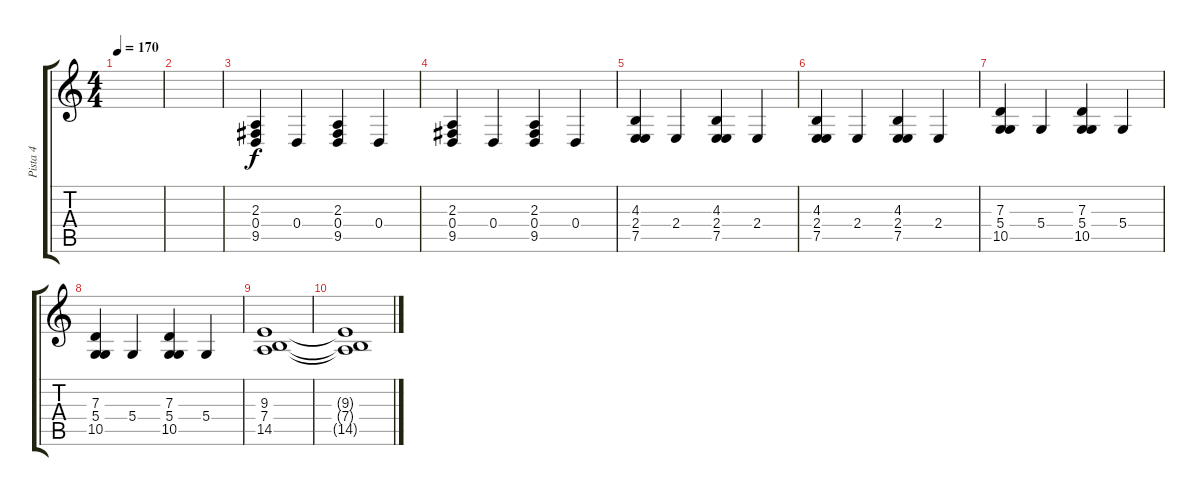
\track ("Pista 4" "Pista 4") {instrument acousticgrandpiano}
\staff {score tabs}
\tuning (E4 B3 G3 D3 A2 E2) {hide}
\ts (4 4)
\tempo 170
\clef g2
\ks c
|
|
(2.3 0.4 9.5).4 0.4.4 (2.3 0.4 9.5).4 0.4.4 |
(2.3 0.4 9.5).4 0.4.4 (2.3 0.4 9.5).4 0.4.4 |
(4.3 2.4 7.5).4 2.4.4 (4.3 2.4 7.5).4 2.4.4 |
(4.3 2.4 7.5).4 2.4.4 (4.3 2.4 7.5).4 2.4.4 |
(7.3 5.4 10.5).4 5.4.4 (7.3 5.4 10.5).4 5.4.4 |
(7.3 5.4 10.5).4 5.4.4 (7.3 5.4 10.5).4 5.4.4 |
(9.3 7.4 14.5).1 |
(9.3{t} 7.4{t} 14.5{t}).1
